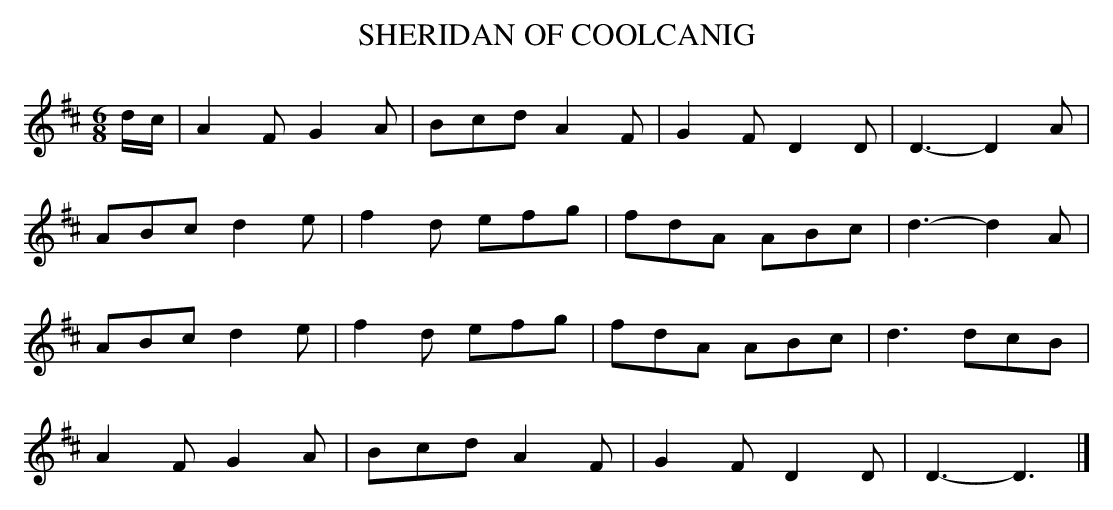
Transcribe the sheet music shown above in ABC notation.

X:1
T:SHERIDAN OF COOLCANIG
Y:"distinctly"
M:6/8
L:1/8
K:D
d/c/|A2F G2A|Bcd A2F|G2F D2D|D3-D2A|
ABc d2e|f2d efg|fdA ABc|d3-d2A|
ABc d2e|f2d efg|fdA ABc|d3 dcB|
A2F G2A|Bcd A2F|G2F D2D|D3-D3|]
